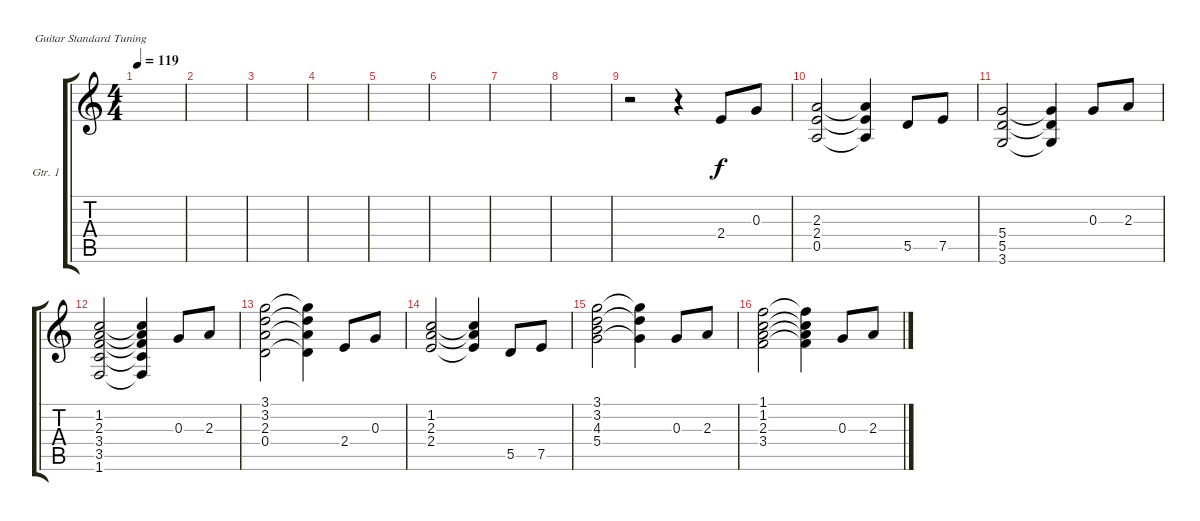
\defaultSystemsLayout 4
\bracketExtendMode groupsimilarinstruments
\firstSystemTrackNameOrientation horizontal
\otherSystemsTrackNameOrientation horizontal
\track ("Guitar 1 w/ overdrive" "Gtr. 1") {instrument overdrivenguitar}
\staff {score tabs}
\tuning (E4 B3 G3 D3 A2 E2)
\ts (4 4)
\tempo 119
\clef g2
\ks c
|
|
|
|
|
|
|
|
r.2 r.4 2.4.8 0.3.8 |
(0.5 2.4 2.3).2 (2.4{t} 2.3{t} 0.5{t}).4 5.5.8 7.5.8 |
(3.6 5.5 5.4).2 (5.4{t} 5.5{t} 3.6{t}).4 0.3.8 2.3.8 |
(2.3 1.2 3.4 3.5 1.6).2 (2.3{t} 1.2{t} 3.4{t} 3.5{t} 1.6{t}).4 0.3.8 2.3.8 |
(0.4 2.3 3.2 3.1).2 (0.4{t} 2.3{t} 3.2{t} 3.1{t}).4 2.4.8 0.3.8 |
(2.4 2.3 1.2).2 (2.4{t} 2.3{t} 1.2{t}).4 5.5.8 7.5.8 |
(5.4 4.3 3.2 3.1).2 (5.4{t} 3.1{t} 3.2{t}).4 0.3.8 2.3.8 |
(2.3 1.2 3.4 1.1).2 (2.3{t} 1.2{t} 3.4{t} 1.1{t}).4 0.3.8 2.3.8
